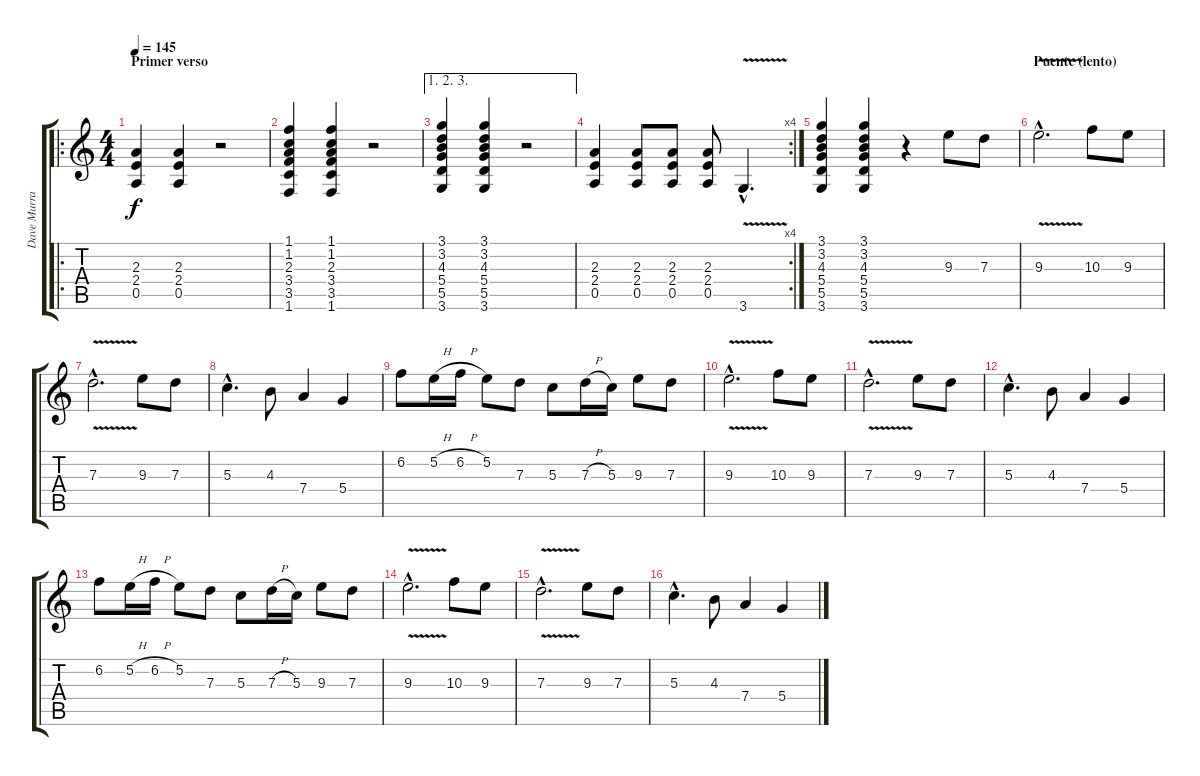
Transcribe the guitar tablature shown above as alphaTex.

\track ("Dave Murray" "Dave Murra") {instrument distortionguitar}
\staff {score tabs}
\tuning (E4 B3 G3 D3 A2 E2) {hide}
\ro
\ts (4 4)
\section ("" "Primer verso")
\tempo 145
\clef g2
\ks c
(2.3 2.4 0.5).4{dy f} (2.3 2.4 0.5).4 r.2 |
(1.1 1.2 2.3 3.4 3.5 1.6).4 (1.1 1.2 2.3 3.4 3.5 1.6).4 r.2 |
\ae (1 2 3)
(3.1 3.2 4.3 5.4 5.5 3.6).4 (3.1 3.2 4.3 5.4 5.5 3.6).4 r.2 |
\rc 4
(2.3 2.4 0.5).4 (2.3 2.4 0.5).8 (2.3 2.4 0.5).8 (2.3 2.4 0.5).8 3.6{v hac}.4{d} |
(3.1 3.2 4.3 5.4 5.5 3.6).4 (3.1 3.2 4.3 5.4 5.5 3.6).4 r.4 9.3.8 7.3.8 |
\section ("" "Puente (lento)")
9.3{v hac}.2{d} 10.3.8 9.3.8 |
7.3{v hac}.2{d} 9.3.8 7.3.8 |
5.3{hac}.4{d} 4.3.8 7.4.4 5.4.4 |
6.2.8 5.2{h}.16 6.2{h}.16 5.2.8 7.3.8 5.3.8 7.3{h}.16 5.3.16 9.3.8 7.3.8 |
9.3{v hac}.2{d} 10.3.8 9.3.8 |
7.3{v hac}.2{d} 9.3.8 7.3.8 |
5.3{hac}.4{d} 4.3.8 7.4.4 5.4.4 |
6.2.8 5.2{h}.16 6.2{h}.16 5.2.8 7.3.8 5.3.8 7.3{h}.16 5.3.16 9.3.8 7.3.8 |
9.3{v hac}.2{d} 10.3.8 9.3.8 |
7.3{v hac}.2{d} 9.3.8 7.3.8 |
5.3{hac}.4{d} 4.3.8 7.4.4 5.4.4
